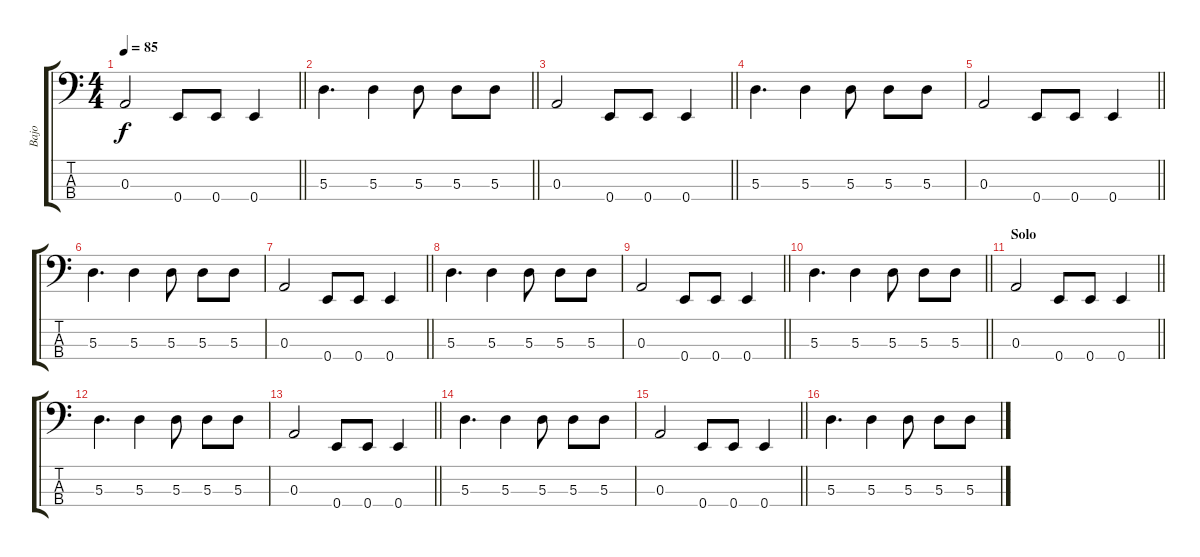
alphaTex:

\track ("Bajo" "Bajo") {instrument electricbassfinger}
\staff {score tabs}
\tuning (G2 D2 A1 E1) {hide}
\ts (4 4)
\tempo 85
\clef f4
\barLineRight lightlight
\ks c
0.3.2{dy f} 0.4.8 0.4.8 0.4.4 |
\barLineRight lightlight
5.3.4{d} 5.3.4 5.3.8 5.3.8 5.3.8 |
\section ("" "")
\barLineRight lightlight
0.3.2 0.4.8 0.4.8 0.4.4 |
5.3.4{d} 5.3.4 5.3.8 5.3.8 5.3.8 |
\barLineRight lightlight
0.3.2 0.4.8 0.4.8 0.4.4 |
5.3.4{d} 5.3.4 5.3.8 5.3.8 5.3.8 |
\barLineRight lightlight
0.3.2 0.4.8 0.4.8 0.4.4 |
5.3.4{d} 5.3.4 5.3.8 5.3.8 5.3.8 |
\barLineRight lightlight
0.3.2 0.4.8 0.4.8 0.4.4 |
\barLineRight lightlight
5.3.4{d} 5.3.4 5.3.8 5.3.8 5.3.8 |
\section ("" "Solo")
\barLineRight lightlight
0.3.2 0.4.8 0.4.8 0.4.4 |
5.3.4{d} 5.3.4 5.3.8 5.3.8 5.3.8 |
\barLineRight lightlight
0.3.2 0.4.8 0.4.8 0.4.4 |
5.3.4{d} 5.3.4 5.3.8 5.3.8 5.3.8 |
\barLineRight lightlight
0.3.2 0.4.8 0.4.8 0.4.4 |
5.3.4{d} 5.3.4 5.3.8 5.3.8 5.3.8
